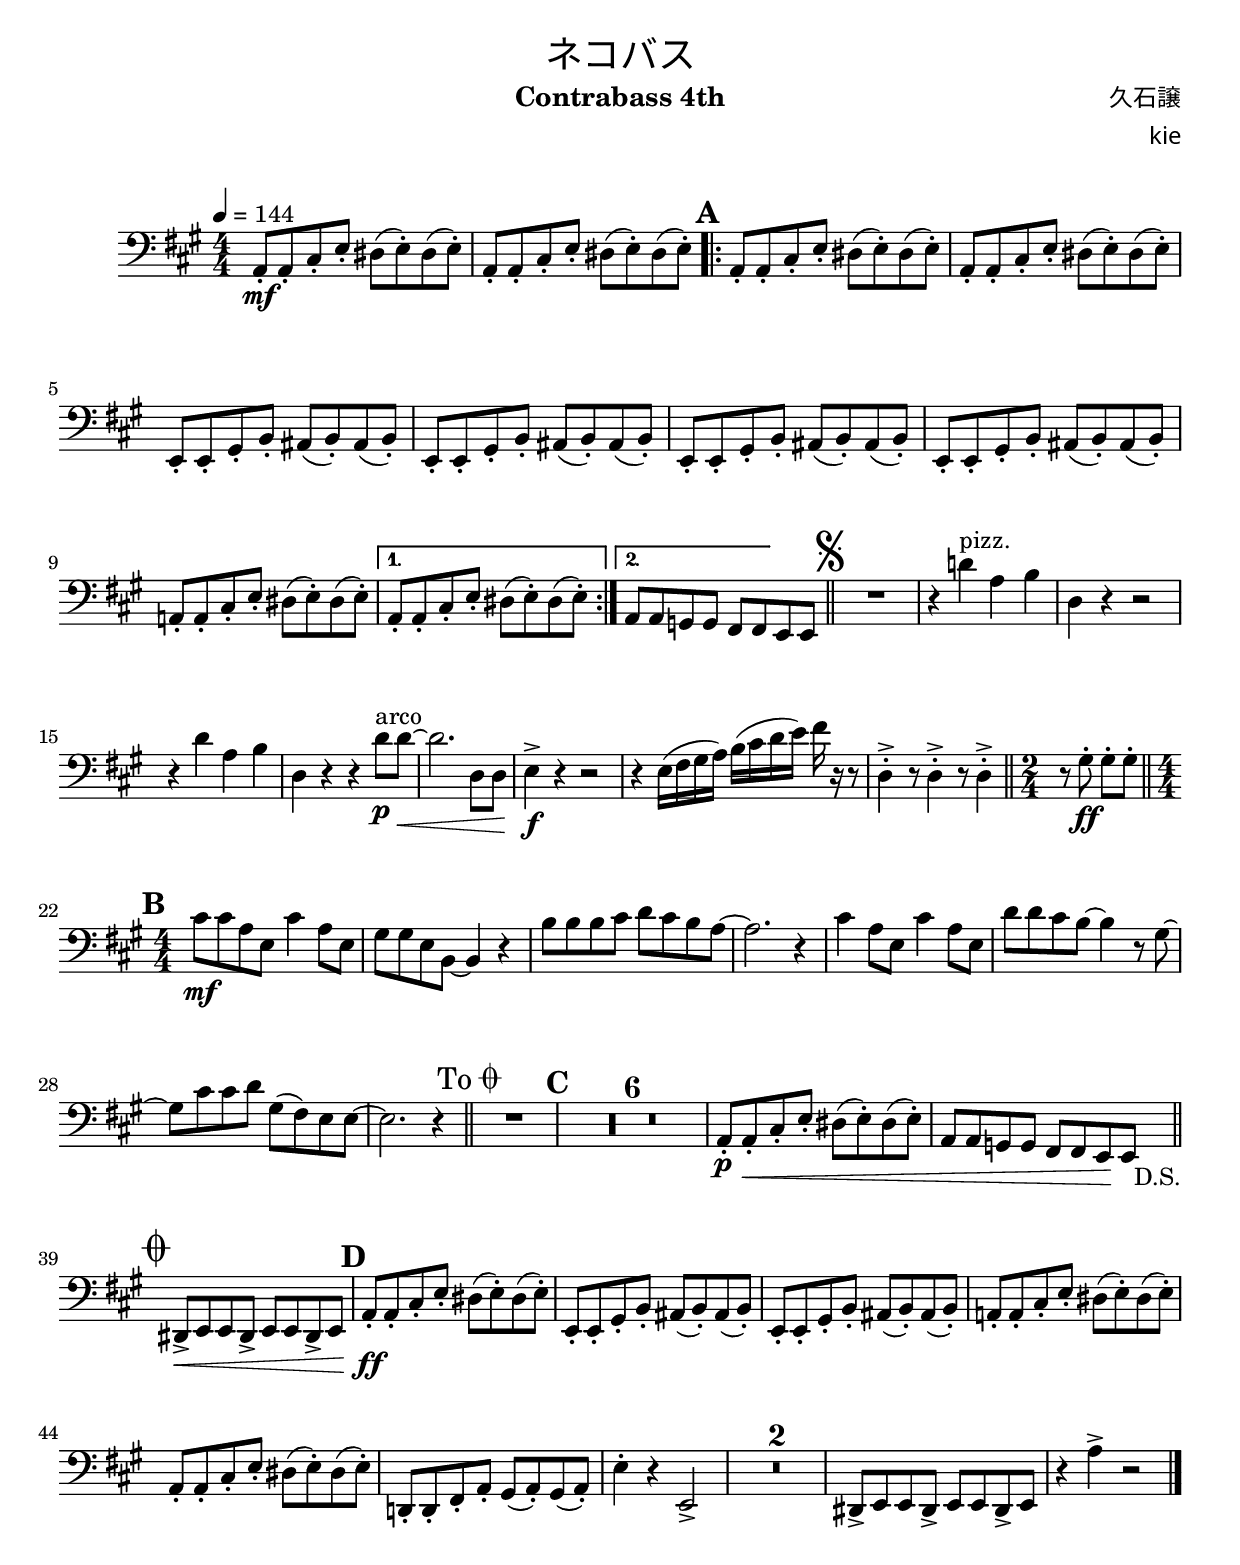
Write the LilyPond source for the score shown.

\version "2.24.0"
\header {
  title = \markup {
          \override #'(font-name . "HGSSoeiKakupoptai")
          "ネコバス"
  }
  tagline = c
  composer = \markup {
          \override #'(font-name . "HGSSoeiKakupoptai")
          "久石譲"
  }
  arranger = \markup {
          \override #'(font-name . "HGSSoeiKakupoptai")
          "kie"
  }
  instrument = \markup{\bold "Contrabass 4th"}
}


#(set-global-staff-size 21)
#(set-default-paper-size "a4" )

%%以下、定義
ffz = #(make-dynamic-script "ffz")
fpp = #(make-dynamic-script "fpp")
%%ここまで、定義

\paper {
  #(set-paper-size "a4")
  top-margin = 2\cm
  bottom-margin = 1\cm
  left-margin = 1\cm
  right-margin = 1\cm

  markup-markup-spacing.basic-distance = #20
  markup-system-spacing.basic-distance = #20
  last-bottom-spacing.basic-distance = #12
  system-system-spacing.basic-distance = #16
  score-markup-spacing.basic-distance = #20

  print-page-number = ##f
  
  print-first-page-number = ##f
  first-page-number = 1

}


\layout {
  indent = 1.0\cm %%0にするといい
}


\score {
  <<    
    \new Staff
    \compressEmptyMeasures
    \relative c{
  \numericTimeSignature
  \time 4/4 %%拍子
  \set Staff.midiInstrument = "contrabass"
  \clef bass %%音部記号　ト音…treble　ヘ音…bass　ハ音…alto
  \override Hairpin.minimum-length = #6

  \key a \major  %%調
  \tempo 4=144  %%BPM
  a8-.\mf a-. cis-. e-. dis( e-.) dis( e-.)
  a,-. a-. cis-. e-. dis( e-.) dis( e-.)
  \mark \default
  \repeat volta 2 { 
    a,-. a-. cis-. e-. dis( e-.) dis( e-.)
    a,-. a-. cis-. e-. dis( e-.) dis( e-.)
    e,-. e-. gis-. b-. ais( b-.) ais( b-.)
    e,-. e-. gis-. b-. ais( b-.) ais( b-.)
    e,-. e-. gis-. b-. ais( b-.) ais( b-.)
    e,-. e-. gis-. b-. ais( b-.) ais( b-.)
    a!-. a-. cis-. e-. dis( e-.) dis( e-.)
    \alternative {
      {a,-. a-. cis-. e-. dis( e-.) dis( e-.)}
      {a,8 a g g fis[ fis}
    }
  }
  e e]
  \bar "||"
  \mark \markup { \musicglyph "scripts.segno" }
  R1
  r4 d''!^"pizz." a b
  d, r r2
  r4 d' a b
  d, r r d'8^"arco"\p d\<~
  d2. d,8 d
  e4->\f r4 r2
  r4 e16( fis gis a) b( cis d e) fis r r8
  d,4-.-> r8 d4-.-> r8 d4-.->
  \bar "||"
  \time 2/4
  r8 gis-.\ff gis-. gis-.
  \bar "||"
  \time 4/4
  \mark \default
  cis8\mf cis a e cis'4 a8 e
  gis8 gis e b~ b4 r4
  b'8 b b cis d cis b a~
  a2. r4
  cis4 a8 e cis'4 a8 e
  d' d cis b~ b4 r8 gis~
  gis cis cis d gis,( fis) e e~
  e2. r4
  \bar "||"
  \mark \markup{"To" \coda}
  R1
  \mark \default
  R1*6
  a,8-.\p a-.\< cis-. e-. dis( e-.) dis( e-.)
  a,8 a g g fis fis e\! <<{e} {s16 s_"D.S."}>>
  \bar "||"
  \break
  \mark \markup { \musicglyph "scripts.coda" }
  dis8->\< e e dis-> e e  dis-> e
  \mark \default 
  a-.\ff a-. cis-. e-. dis( e-.) dis( e-.)
  e,-. e-. gis-. b-. ais( b-.) ais( b-.)
  e,-. e-. gis-. b-. ais( b-.) ais( b-.)
  a!-. a-. cis-. e-. dis( e-.) dis( e-.)
  a,-. a-. cis-. e-. dis( e-.) dis( e-.)
  d,!-. d-. fis-. a-. gis( a-.) gis( a-.)
  e'4-. r e,2->
  R1*2
  dis8-> e e dis-> e e  dis-> e
  r4 a'-> r2
  \bar "|."
}

  >>
}